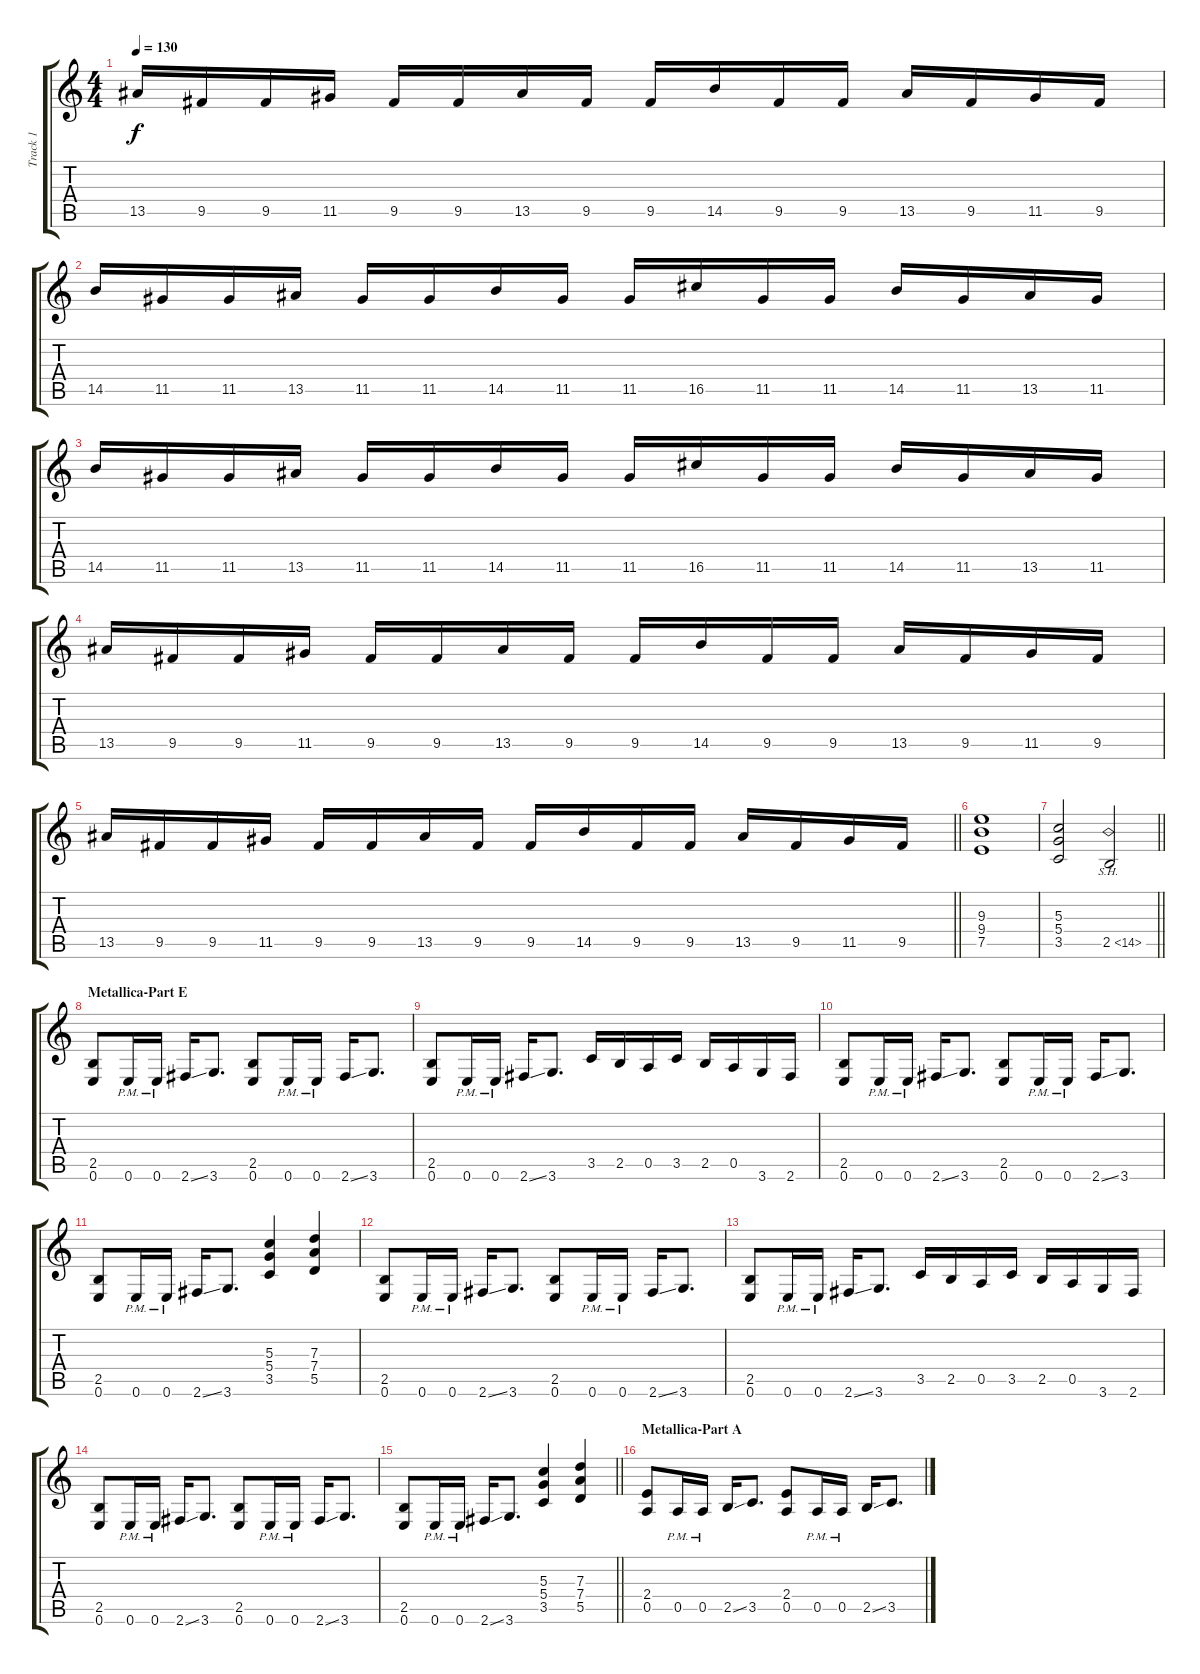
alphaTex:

\track ("Track 1" "Track 1") {instrument overdrivenguitar}
\staff {score tabs}
\tuning (E4 B3 G3 D3 A2 E2) {hide}
\ts (4 4)
\tempo 130
\clef g2
\ks c
13.5.16{dy f} 9.5.16 9.5.16 11.5.16 9.5.16 9.5.16 13.5.16 9.5.16 9.5.16 14.5.16 9.5.16 9.5.16 13.5.16 9.5.16 11.5.16 9.5.16 |
14.5.16 11.5.16 11.5.16 13.5.16 11.5.16 11.5.16 14.5.16 11.5.16 11.5.16 16.5.16 11.5.16 11.5.16 14.5.16 11.5.16 13.5.16 11.5.16 |
14.5.16 11.5.16 11.5.16 13.5.16 11.5.16 11.5.16 14.5.16 11.5.16 11.5.16 16.5.16 11.5.16 11.5.16 14.5.16 11.5.16 13.5.16 11.5.16 |
13.5.16 9.5.16 9.5.16 11.5.16 9.5.16 9.5.16 13.5.16 9.5.16 9.5.16 14.5.16 9.5.16 9.5.16 13.5.16 9.5.16 11.5.16 9.5.16 |
\barLineRight lightlight
13.5.16 9.5.16 9.5.16 11.5.16 9.5.16 9.5.16 13.5.16 9.5.16 9.5.16 14.5.16 9.5.16 9.5.16 13.5.16 9.5.16 11.5.16 9.5.16 |
\section ("" "")
(9.3 9.4 7.5).1 |
\barLineRight lightlight
(5.3 5.4 3.5).2 2.5{sh 12}.2 |
\section ("" "Metallica-Part E")
(2.5 0.6).8 0.6{pm}.16 0.6{pm}.16 2.6{ss}.16 3.6.8{d} (2.5 0.6).8 0.6{pm}.16 0.6{pm}.16 2.6{ss}.16 3.6.8{d} |
(2.5 0.6).8 0.6{pm}.16 0.6{pm}.16 2.6{ss}.16 3.6.8{d} 3.5.16 2.5.16 0.5.16 3.5.16 2.5.16 0.5.16 3.6.16 2.6.16 |
(2.5 0.6).8 0.6{pm}.16 0.6{pm}.16 2.6{ss}.16 3.6.8{d} (2.5 0.6).8 0.6{pm}.16 0.6{pm}.16 2.6{ss}.16 3.6.8{d} |
(2.5 0.6).8 0.6{pm}.16 0.6{pm}.16 2.6{ss}.16 3.6.8{d} (5.3 5.4 3.5).4 (7.3 7.4 5.5).4 |
(2.5 0.6).8 0.6{pm}.16 0.6{pm}.16 2.6{ss}.16 3.6.8{d} (2.5 0.6).8 0.6{pm}.16 0.6{pm}.16 2.6{ss}.16 3.6.8{d} |
(2.5 0.6).8 0.6{pm}.16 0.6{pm}.16 2.6{ss}.16 3.6.8{d} 3.5.16 2.5.16 0.5.16 3.5.16 2.5.16 0.5.16 3.6.16 2.6.16 |
(2.5 0.6).8 0.6{pm}.16 0.6{pm}.16 2.6{ss}.16 3.6.8{d} (2.5 0.6).8 0.6{pm}.16 0.6{pm}.16 2.6{ss}.16 3.6.8{d} |
\barLineRight lightlight
(2.5 0.6).8 0.6{pm}.16 0.6{pm}.16 2.6{ss}.16 3.6.8{d} (5.3 5.4 3.5).4 (7.3 7.4 5.5).4 |
\section ("" "Metallica-Part A")
(2.4 0.5).8 0.5{pm}.16 0.5{pm}.16 2.5{ss}.16 3.5.8{d} (2.4 0.5).8 0.5{pm}.16 0.5{pm}.16 2.5{ss}.16 3.5.8{d}
